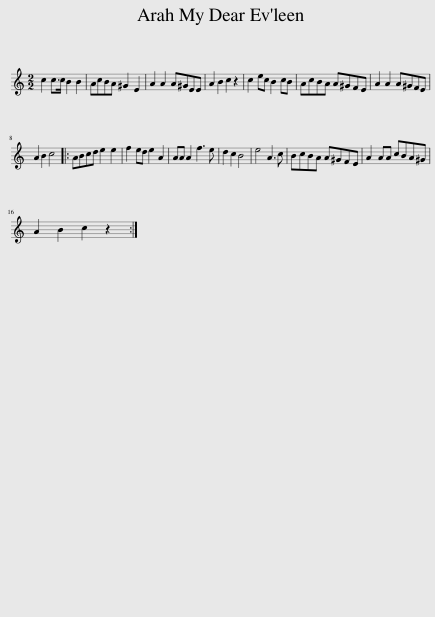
X:1
L:1/8
M:2/2
I:linebreak $
K:C
V:1 treble
V:1
 c2 c>c B2 B2 | AcBA ^G2 E2 | A2 A2 A^GEE | A2 B2 c2 z2 | c2 ec B2 cB | %5
 AcBA A^GFE | A2 A2 A^GFE |$ A2 B2 c4 |: ABcd e2 e2 | f2 ed e2 A2 | %10
 AA A2 f3 e | d2 c2 B4 | e4 A3 c | BcBA A^GFE | A2 AA cBA^G |$ %15
 A2 B2 c2 z2 :| %16
